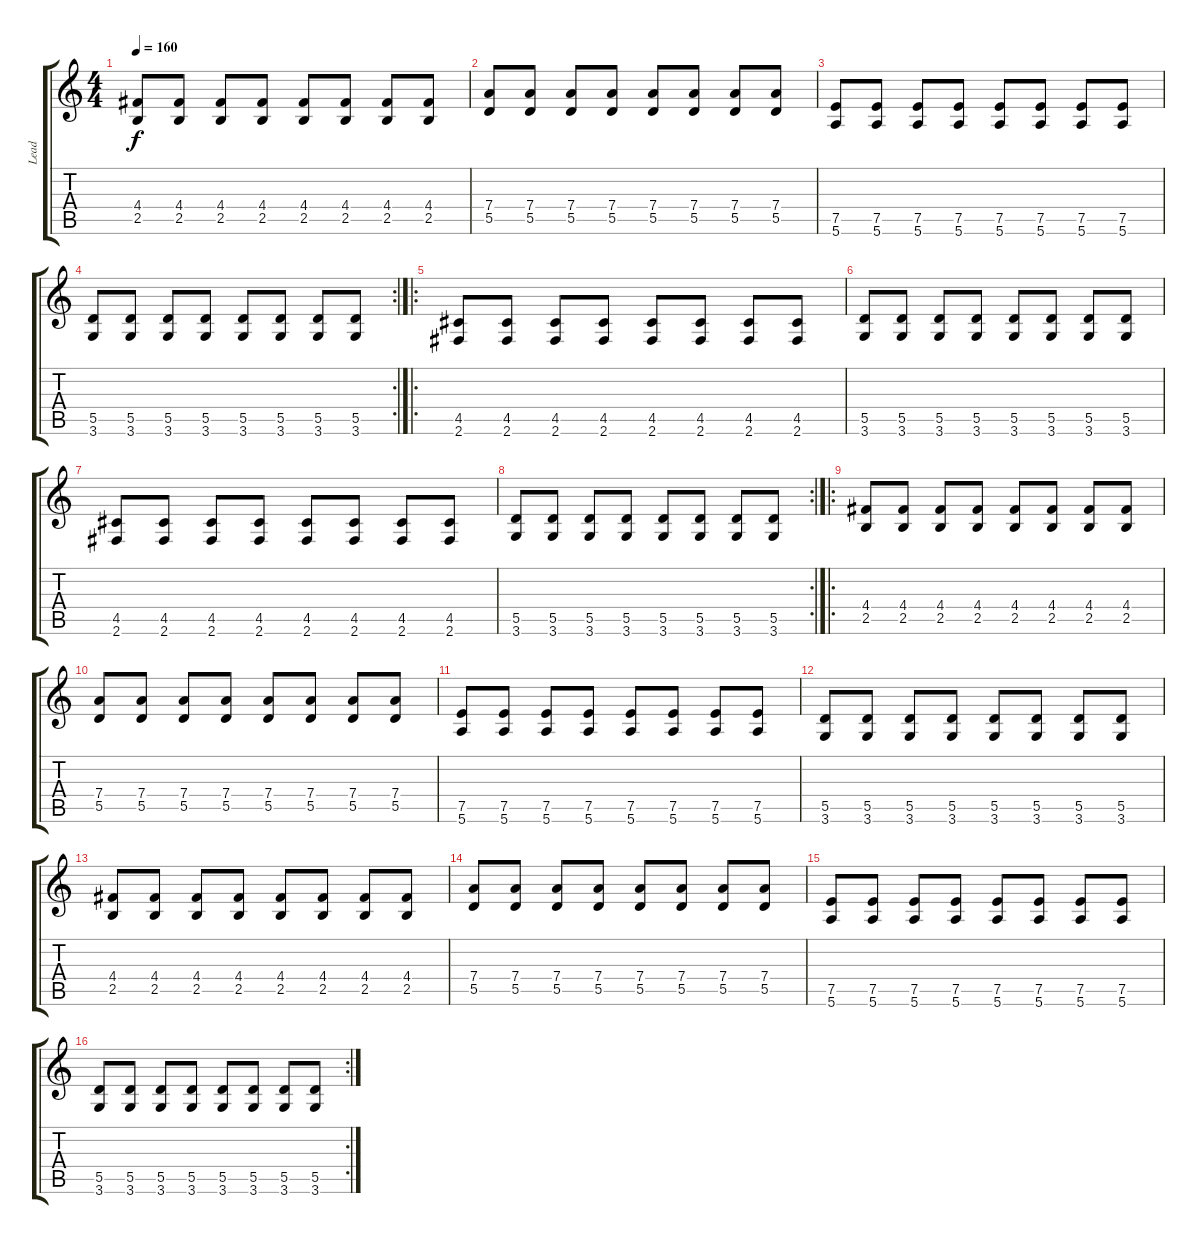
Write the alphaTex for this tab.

\track ("Lead" "Lead") {instrument electricguitarjazz}
\staff {score tabs}
\tuning (E4 B3 G3 D3 A2 E2) {hide}
\ts (4 4)
\tempo 160
\clef g2
\ks c
(4.4 2.5).8{dy f} (4.4 2.5).8 (4.4 2.5).8 (4.4 2.5).8 (4.4 2.5).8 (4.4 2.5).8 (4.4 2.5).8 (4.4 2.5).8 |
(7.4 5.5).8 (7.4 5.5).8 (7.4 5.5).8 (7.4 5.5).8 (7.4 5.5).8 (7.4 5.5).8 (7.4 5.5).8 (7.4 5.5).8 |
(7.5 5.6).8 (7.5 5.6).8 (7.5 5.6).8 (7.5 5.6).8 (7.5 5.6).8 (7.5 5.6).8 (7.5 5.6).8 (7.5 5.6).8 |
\rc 2
(5.5 3.6).8 (5.5 3.6).8 (5.5 3.6).8 (5.5 3.6).8 (5.5 3.6).8 (5.5 3.6).8 (5.5 3.6).8 (5.5 3.6).8 |
\ro
(4.5 2.6).8 (4.5 2.6).8 (4.5 2.6).8 (4.5 2.6).8 (4.5 2.6).8 (4.5 2.6).8 (4.5 2.6).8 (4.5 2.6).8 |
(5.5 3.6).8 (5.5 3.6).8 (5.5 3.6).8 (5.5 3.6).8 (5.5 3.6).8 (5.5 3.6).8 (5.5 3.6).8 (5.5 3.6).8 |
(4.5 2.6).8 (4.5 2.6).8 (4.5 2.6).8 (4.5 2.6).8 (4.5 2.6).8 (4.5 2.6).8 (4.5 2.6).8 (4.5 2.6).8 |
\rc 2
(5.5 3.6).8 (5.5 3.6).8 (5.5 3.6).8 (5.5 3.6).8 (5.5 3.6).8 (5.5 3.6).8 (5.5 3.6).8 (5.5 3.6).8 |
\ro
(4.4 2.5).8 (4.4 2.5).8 (4.4 2.5).8 (4.4 2.5).8 (4.4 2.5).8 (4.4 2.5).8 (4.4 2.5).8 (4.4 2.5).8 |
(7.4 5.5).8 (7.4 5.5).8 (7.4 5.5).8 (7.4 5.5).8 (7.4 5.5).8 (7.4 5.5).8 (7.4 5.5).8 (7.4 5.5).8 |
(7.5 5.6).8 (7.5 5.6).8 (7.5 5.6).8 (7.5 5.6).8 (7.5 5.6).8 (7.5 5.6).8 (7.5 5.6).8 (7.5 5.6).8 |
(5.5 3.6).8 (5.5 3.6).8 (5.5 3.6).8 (5.5 3.6).8 (5.5 3.6).8 (5.5 3.6).8 (5.5 3.6).8 (5.5 3.6).8 |
(4.4 2.5).8 (4.4 2.5).8 (4.4 2.5).8 (4.4 2.5).8 (4.4 2.5).8 (4.4 2.5).8 (4.4 2.5).8 (4.4 2.5).8 |
(7.4 5.5).8 (7.4 5.5).8 (7.4 5.5).8 (7.4 5.5).8 (7.4 5.5).8 (7.4 5.5).8 (7.4 5.5).8 (7.4 5.5).8 |
(7.5 5.6).8 (7.5 5.6).8 (7.5 5.6).8 (7.5 5.6).8 (7.5 5.6).8 (7.5 5.6).8 (7.5 5.6).8 (7.5 5.6).8 |
\rc 2
(5.5 3.6).8 (5.5 3.6).8 (5.5 3.6).8 (5.5 3.6).8 (5.5 3.6).8 (5.5 3.6).8 (5.5 3.6).8 (5.5 3.6).8
